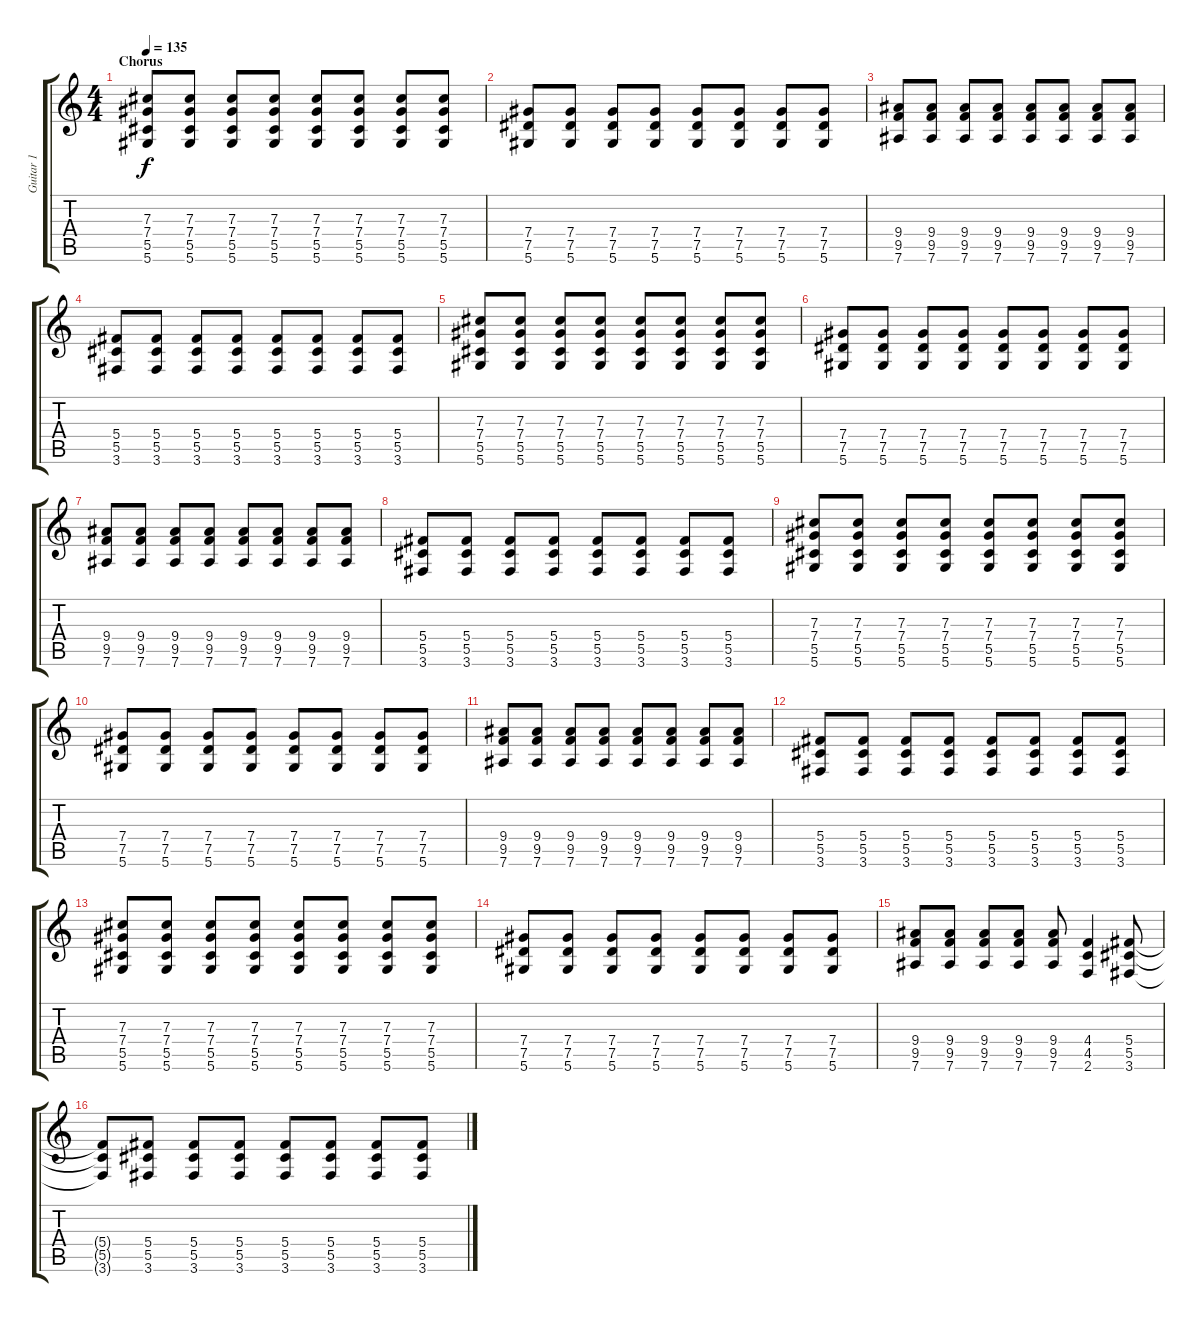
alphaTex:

\track ("Guitar 1" "Guitar 1") {instrument electricguitarclean}
\staff {score tabs}
\tuning (Eb4 Bb3 Gb3 Db3 Ab2 Eb2) {hide}
\ts (4 4)
\section ("" "Chorus")
\tempo 135
\clef g2
\ks c
(7.3 7.4 5.5 5.6).8{dy f volume 16 instrument distortionguitar} (7.3 7.4 5.5 5.6).8 (7.3 7.4 5.5 5.6).8 (7.3 7.4 5.5 5.6).8 (7.3 7.4 5.5 5.6).8 (7.3 7.4 5.5 5.6).8 (7.3 7.4 5.5 5.6).8 (7.3 7.4 5.5 5.6).8 |
(7.4 7.5 5.6).8 (7.4 7.5 5.6).8 (7.4 7.5 5.6).8 (7.4 7.5 5.6).8 (7.4 7.5 5.6).8 (7.4 7.5 5.6).8 (7.4 7.5 5.6).8 (7.4 7.5 5.6).8 |
(9.4 9.5 7.6).8 (9.4 9.5 7.6).8 (9.4 9.5 7.6).8 (9.4 9.5 7.6).8 (9.4 9.5 7.6).8 (9.4 9.5 7.6).8 (9.4 9.5 7.6).8 (9.4 9.5 7.6).8 |
(5.4 5.5 3.6).8 (5.4 5.5 3.6).8 (5.4 5.5 3.6).8 (5.4 5.5 3.6).8 (5.4 5.5 3.6).8 (5.4 5.5 3.6).8 (5.4 5.5 3.6).8 (5.4 5.5 3.6).8 |
(7.3 7.4 5.5 5.6).8{volume 16 instrument distortionguitar} (7.3 7.4 5.5 5.6).8 (7.3 7.4 5.5 5.6).8 (7.3 7.4 5.5 5.6).8 (7.3 7.4 5.5 5.6).8 (7.3 7.4 5.5 5.6).8 (7.3 7.4 5.5 5.6).8 (7.3 7.4 5.5 5.6).8 |
(7.4 7.5 5.6).8 (7.4 7.5 5.6).8 (7.4 7.5 5.6).8 (7.4 7.5 5.6).8 (7.4 7.5 5.6).8 (7.4 7.5 5.6).8 (7.4 7.5 5.6).8 (7.4 7.5 5.6).8 |
(9.4 9.5 7.6).8 (9.4 9.5 7.6).8 (9.4 9.5 7.6).8 (9.4 9.5 7.6).8 (9.4 9.5 7.6).8 (9.4 9.5 7.6).8 (9.4 9.5 7.6).8 (9.4 9.5 7.6).8 |
(5.4 5.5 3.6).8 (5.4 5.5 3.6).8 (5.4 5.5 3.6).8 (5.4 5.5 3.6).8 (5.4 5.5 3.6).8 (5.4 5.5 3.6).8 (5.4 5.5 3.6).8 (5.4 5.5 3.6).8 |
(7.3 7.4 5.5 5.6).8{volume 16 instrument distortionguitar} (7.3 7.4 5.5 5.6).8 (7.3 7.4 5.5 5.6).8 (7.3 7.4 5.5 5.6).8 (7.3 7.4 5.5 5.6).8 (7.3 7.4 5.5 5.6).8 (7.3 7.4 5.5 5.6).8 (7.3 7.4 5.5 5.6).8 |
(7.4 7.5 5.6).8 (7.4 7.5 5.6).8 (7.4 7.5 5.6).8 (7.4 7.5 5.6).8 (7.4 7.5 5.6).8 (7.4 7.5 5.6).8 (7.4 7.5 5.6).8 (7.4 7.5 5.6).8 |
(9.4 9.5 7.6).8 (9.4 9.5 7.6).8 (9.4 9.5 7.6).8 (9.4 9.5 7.6).8 (9.4 9.5 7.6).8 (9.4 9.5 7.6).8 (9.4 9.5 7.6).8 (9.4 9.5 7.6).8 |
(5.4 5.5 3.6).8 (5.4 5.5 3.6).8 (5.4 5.5 3.6).8 (5.4 5.5 3.6).8 (5.4 5.5 3.6).8 (5.4 5.5 3.6).8 (5.4 5.5 3.6).8 (5.4 5.5 3.6).8 |
(7.3 7.4 5.5 5.6).8{volume 16 instrument distortionguitar} (7.3 7.4 5.5 5.6).8 (7.3 7.4 5.5 5.6).8 (7.3 7.4 5.5 5.6).8 (7.3 7.4 5.5 5.6).8 (7.3 7.4 5.5 5.6).8 (7.3 7.4 5.5 5.6).8 (7.3 7.4 5.5 5.6).8 |
(7.4 7.5 5.6).8 (7.4 7.5 5.6).8 (7.4 7.5 5.6).8 (7.4 7.5 5.6).8 (7.4 7.5 5.6).8 (7.4 7.5 5.6).8 (7.4 7.5 5.6).8{instrument distortionguitar} (7.4 7.5 5.6).8 |
(9.4 9.5 7.6).8 (9.4 9.5 7.6).8 (9.4 9.5 7.6).8 (9.4 9.5 7.6).8 (9.4 9.5 7.6).8 (4.4 4.5 2.6).4 (5.4 5.5 3.6).8 |
(5.4{t} 5.5{t} 3.6{t}).8 (5.4 5.5 3.6).8 (5.4 5.5 3.6).8 (5.4 5.5 3.6).8{instrument distortionguitar} (5.4 5.5 3.6).8 (5.4 5.5 3.6).8 (5.4 5.5 3.6).8 (5.4 5.5 3.6).8
